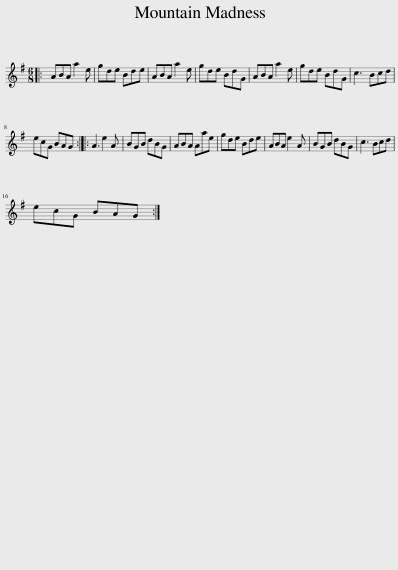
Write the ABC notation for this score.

X:1
L:1/8
M:6/8
I:linebreak $
K:G
V:1 treble
V:1
|: ABA a2 e | gde Bde | ABA a2 e | gde BdG | ABA a2 e | %5
 gde BdG | c3 Bcd |$ ecG BAG :: A3 e2 A | BGB dBG | %10
 ABA Aae | gde Bde | ABA e2 A | BGB dBG | c3 Bcd |$ %15
 ecG BAG :| %16
